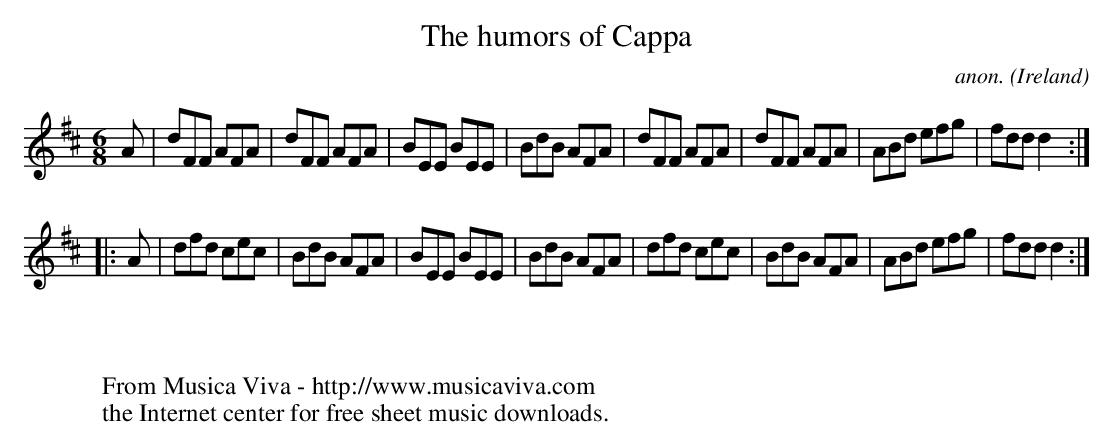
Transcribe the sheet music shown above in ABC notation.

X:1
T:The humors of Cappa
C:anon.
O:Ireland
M:6/8
L:1/8
K:D
A|dFF AFA|dFF AFA|BEE BEE|BdB AFA|dFF AFA|dFF AFA|ABd efg|fdd d2:|
|:A|dfd cec|BdB AFA|BEE BEE|BdB AFA|dfd cec|BdB AFA|ABd efg|fdd d2:|
W:
W:
W: From Musica Viva - http://www.musicaviva.com
W: the Internet center for free sheet music downloads.
